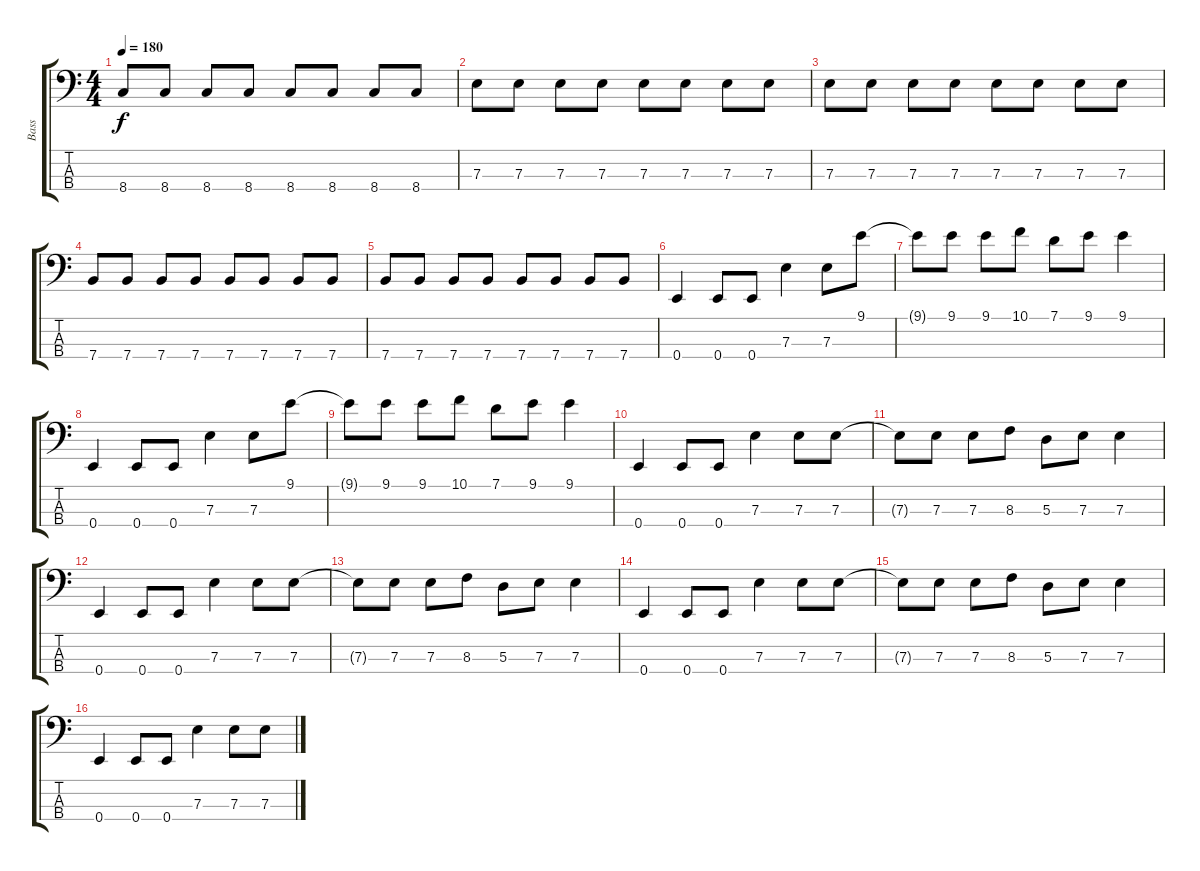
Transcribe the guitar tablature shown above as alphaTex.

\track ("Bass" "Bass") {instrument electricbassfinger}
\staff {score tabs}
\tuning (G2 D2 A1 E1) {hide}
\ts (4 4)
\tempo 180
\clef f4
\ks c
8.4.8{dy f} 8.4.8 8.4.8 8.4.8 8.4.8 8.4.8 8.4.8 8.4.8 |
7.3.8 7.3.8 7.3.8 7.3.8 7.3.8 7.3.8 7.3.8 7.3.8 |
7.3.8 7.3.8 7.3.8 7.3.8 7.3.8 7.3.8 7.3.8 7.3.8 |
7.4.8 7.4.8 7.4.8 7.4.8 7.4.8 7.4.8 7.4.8 7.4.8 |
7.4.8 7.4.8 7.4.8 7.4.8 7.4.8 7.4.8 7.4.8 7.4.8 |
0.4.4 0.4.8 0.4.8 7.3.4 7.3.8 9.1.8 |
9.1{t}.8 9.1.8 9.1.8 10.1.8 7.1.8 9.1.8 9.1.4 |
0.4.4 0.4.8 0.4.8 7.3.4 7.3.8 9.1.8 |
9.1{t}.8 9.1.8 9.1.8 10.1.8 7.1.8 9.1.8 9.1.4 |
0.4.4 0.4.8 0.4.8 7.3.4 7.3.8 7.3.8 |
7.3{t}.8 7.3.8 7.3.8 8.3.8 5.3.8 7.3.8 7.3.4 |
0.4.4 0.4.8 0.4.8 7.3.4 7.3.8 7.3.8 |
7.3{t}.8 7.3.8 7.3.8 8.3.8 5.3.8 7.3.8 7.3.4 |
0.4.4 0.4.8 0.4.8 7.3.4 7.3.8 7.3.8 |
7.3{t}.8 7.3.8 7.3.8 8.3.8 5.3.8 7.3.8 7.3.4 |
0.4.4 0.4.8 0.4.8 7.3.4 7.3.8 7.3.8
